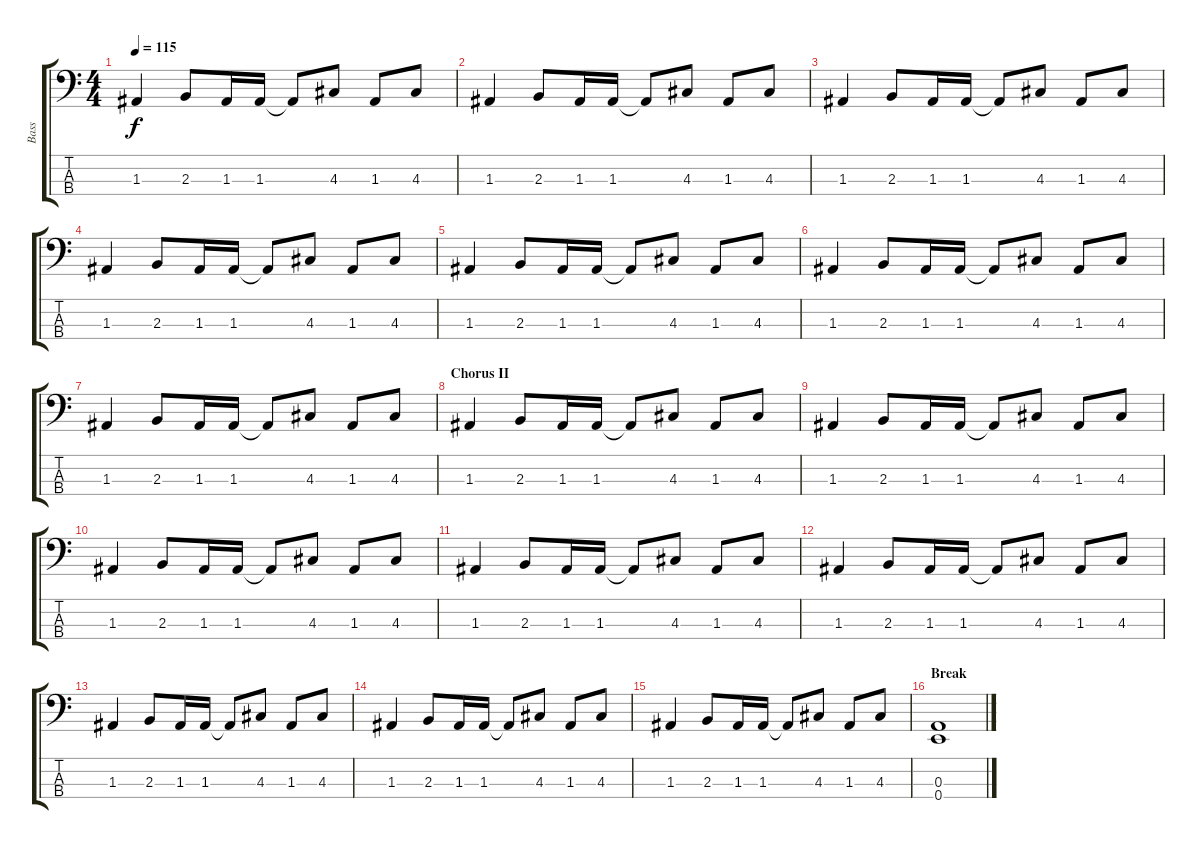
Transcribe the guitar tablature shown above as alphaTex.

\track ("Bass" "Bass") {instrument electricbasspick}
\staff {score tabs}
\tuning (G2 D2 A1 E1) {hide}
\ts (4 4)
\tempo 115
\clef f4
\ks c
1.3.4{dy f} 2.3.8 1.3.16 1.3.16 1.3{t}.8 4.3.8 1.3.8 4.3.8 |
1.3.4 2.3.8 1.3.16 1.3.16 1.3{t}.8 4.3.8 1.3.8 4.3.8 |
1.3.4 2.3.8 1.3.16 1.3.16 1.3{t}.8 4.3.8 1.3.8 4.3.8 |
1.3.4 2.3.8 1.3.16 1.3.16 1.3{t}.8 4.3.8 1.3.8 4.3.8 |
1.3.4 2.3.8 1.3.16 1.3.16 1.3{t}.8 4.3.8 1.3.8 4.3.8 |
1.3.4 2.3.8 1.3.16 1.3.16 1.3{t}.8 4.3.8 1.3.8 4.3.8 |
1.3.4 2.3.8 1.3.16 1.3.16 1.3{t}.8 4.3.8 1.3.8 4.3.8 |
\section ("" "Chorus II")
1.3.4{volume 16} 2.3.8 1.3.16 1.3.16 1.3{t}.8 4.3.8 1.3.8 4.3.8 |
1.3.4 2.3.8 1.3.16 1.3.16 1.3{t}.8 4.3.8 1.3.8 4.3.8 |
1.3.4 2.3.8 1.3.16 1.3.16 1.3{t}.8 4.3.8 1.3.8 4.3.8 |
1.3.4 2.3.8 1.3.16 1.3.16 1.3{t}.8 4.3.8 1.3.8 4.3.8 |
1.3.4 2.3.8 1.3.16 1.3.16 1.3{t}.8 4.3.8 1.3.8 4.3.8 |
1.3.4 2.3.8 1.3.16 1.3.16 1.3{t}.8 4.3.8 1.3.8 4.3.8 |
1.3.4 2.3.8 1.3.16 1.3.16 1.3{t}.8 4.3.8 1.3.8 4.3.8 |
1.3.4 2.3.8 1.3.16 1.3.16 1.3{t}.8 4.3.8 1.3.8 4.3.8 |
\section ("" "Break")
(0.3 0.4).1{volume 16}
